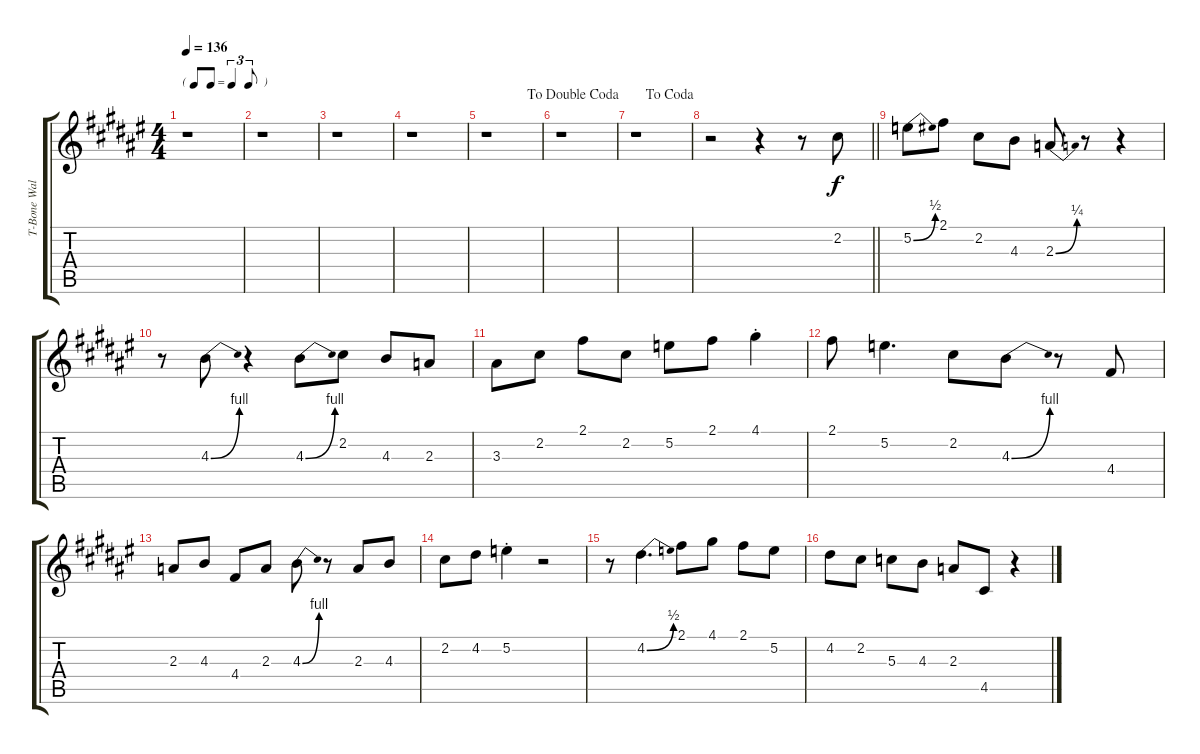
\track ("T-Bone Walker - Electric Guitar" "T-Bone Wal") {instrument electricguitarjazz}
\staff {score tabs}
\tuning (E4 B3 G3 D3 A2 E2) {hide}
\ts (4 4)
\tf triplet8th
\tempo 136
\clef g2
\ks f#
r.1{dy f} |
r.1 |
r.1 |
r.1 |
r.1 |
\jump dadoublecoda
\ks d#minor
r.1 |
\jump dacoda
r.1 |
\barLineRight lightlight
r.2 r.4 r.8 2.2.8 |
\ks f#
5.2{be (bend 0 0 60 2)}.8 2.1.8 2.2.8 4.3.8 2.3{be (bend 0 0 60 1)}.8 r.8 r.4 |
\ks d#minor
r.8 4.3{be (bend 0 0 60 4)}.8 r.4 4.3{be (bend 0 0 60 4)}.8 2.2.8 4.3.8 2.3.8 |
3.3.8 2.2.8 2.1.8 2.2.8 5.2.8 2.1.8 4.1{st}.4 |
2.1.8 5.2.4{d} 2.2.8 4.3{be (bend 0 0 60 4)}.8 r.8 4.4.8 |
\ks f#
2.3.8 4.3.8 4.4.8 2.3.8 4.3{be (bend 0 0 60 4)}.8 r.8 2.3.8 4.3.8 |
\ks d#minor
2.2.8 4.2.8 5.2{st}.4 r.2 |
r.8 4.2{be (bend 0 0 60 2)}.4{d} 2.1.8 4.1.8 2.1.8 5.2.8 |
4.2.8 2.2.8 5.3.8 4.3.8 2.3.8 4.5.8 r.4
